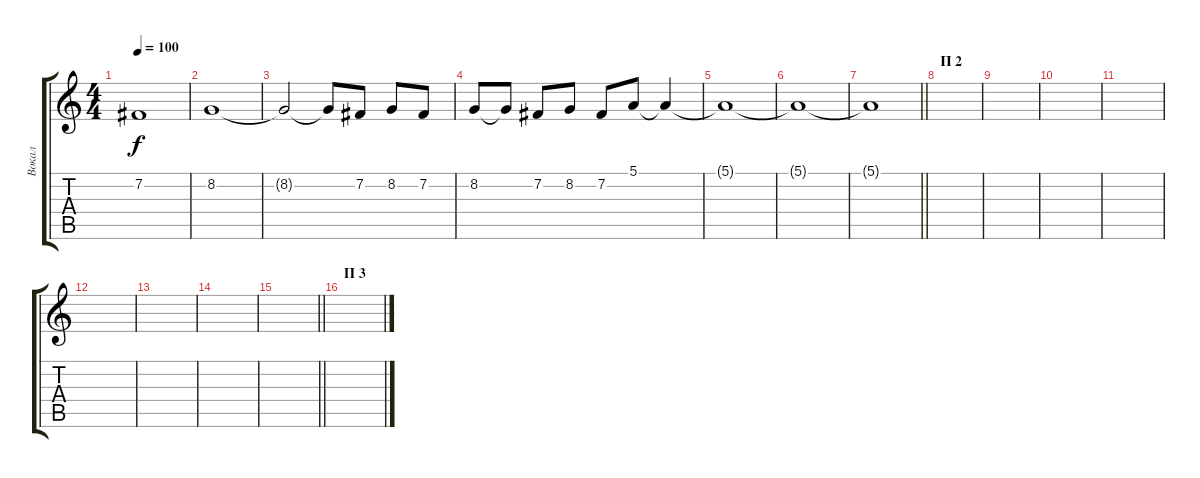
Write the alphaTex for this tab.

\track ("Вокал" "Вокал") {instrument altosax}
\staff {score tabs}
\tuning (E4 B3 G3 D3 A2 E2) {hide}
\ts (4 4)
\tempo 100
\clef g2
\ks c
7.2.1{dy f} |
8.2.1 |
8.2{t}.2 8.2{t}.8 7.2.8 8.2.8 7.2.8 |
8.2.8 8.2{t}.8 7.2.8 8.2.8 7.2.8 5.1.8 5.1{t}.4 |
5.1{t}.1 |
5.1{t}.1 |
\barLineRight lightlight
5.1{t}.1 |
\section ("" "П 2")
|
|
|
|
|
|
|
\barLineRight lightlight
|
\section ("" "П 3")
